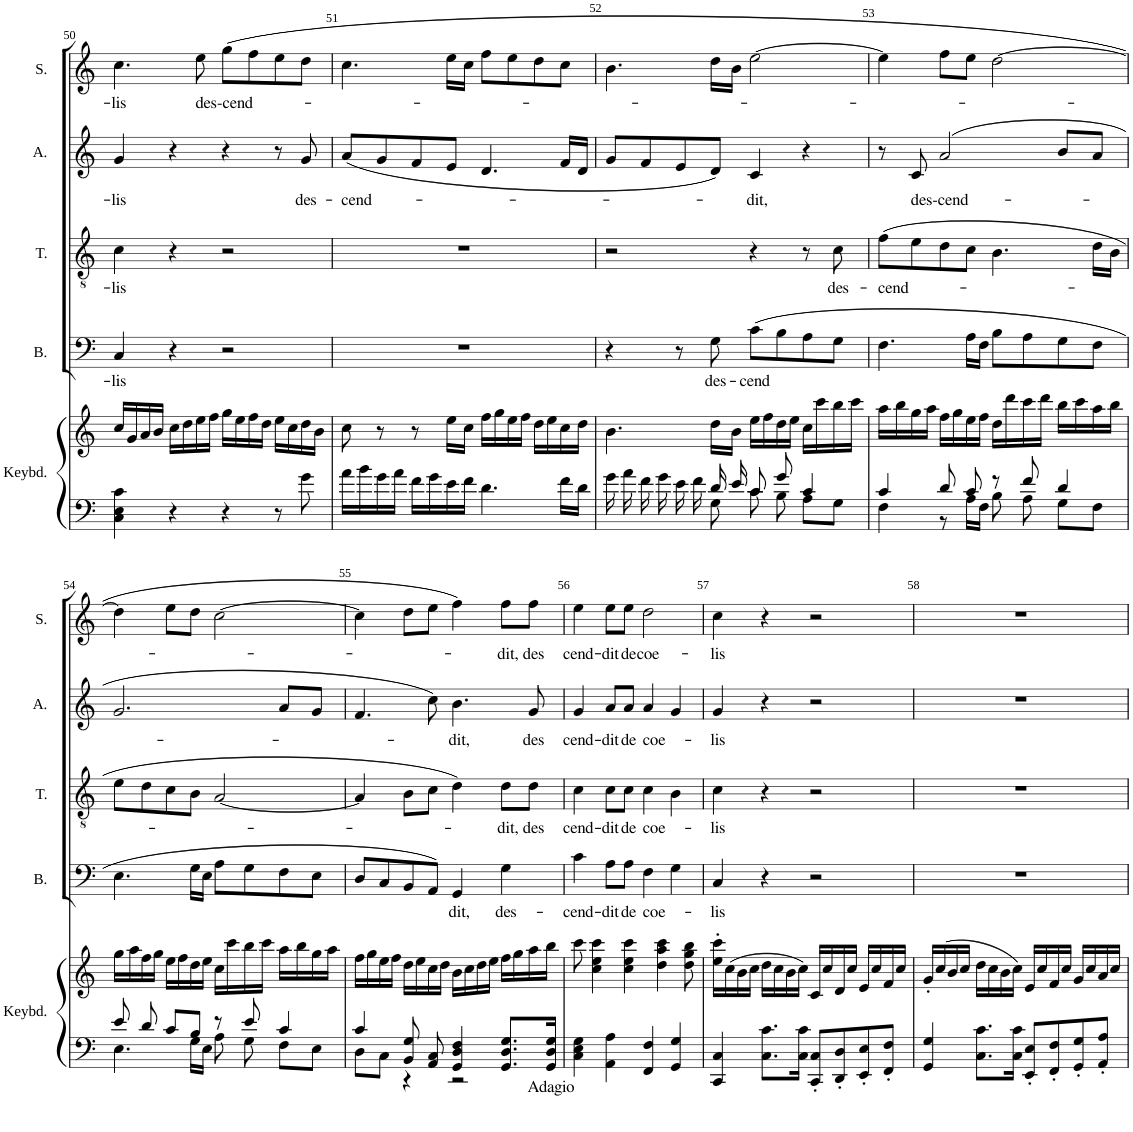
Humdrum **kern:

**kern	**text	**kern	**kern	**text	**kern	**text	**kern	**text	**kern	**text
*part5	*part5	*part5	*part4	*part4	*part3	*part3	*part2	*part2	*part1	*part1
*staff6	*staff6	*staff5	*staff4	*staff4	*staff3	*staff3	*staff2	*staff2	*staff1	*staff1
*I"Keyboard	*	*	*I"Bass	*	*I"Tenor	*	*I"Alto	*	*I"Soprano	*
*I'Keybd.	*	*	*I'B.	*	*I'T.	*	*I'A.	*	*I'S.	*
!!LO:PB:g=z
*clefF4	*	*clefG2	*clefF4	*	*clefGv2	*	*clefG2	*	*clefG2	*
*k[]	*	*k[]	*k[]	*	*k[]	*	*k[]	*	*k[]	*
*M4/4	*	*M4/4	*M4/4	*	*M4/4	*	*M4/4	*	*M4/4	*
*met(c)	*	*met(c)	*met(c)	*	*met(c)	*	*met(c)	*	*met(c)	*
=50	=50	=50	=50	=50	=50	=50	=50	=50	=50	=50
!	!	!	!	!LO:LY:b	!	!LO:LY:b	!	!LO:LY:b	!	!LO:LY:b
4C\ 4E\ 4c\	.	16cc/LL	4C/	-lis	4c\	-lis	4g/	-lis	4.cc\	-lis
.	.	16g/	.	.	.	.	.	.	.	.
.	.	16a/	.	.	.	.	.	.	.	.
.	.	16b/JJ	.	.	.	.	.	.	.	.
4r	.	16cc\LL	4r	.	4r	.	4r	.	.	.
.	.	16dd\	.	.	.	.	.	.	.	.
!	!	!	!	!	!	!	!	!	!	!LO:LY:b
.	.	16ee\	.	.	.	.	.	.	8ee\	des-cend-
.	.	16ff\JJ	.	.	.	.	.	.	.	.
4r	.	16gg\LL	2r	.	2r	.	4r	.	(8gg\L	.
.	.	16ee\	.	.	.	.	.	.	.	.
.	.	16ff\	.	.	.	.	.	.	8ff\	.
.	.	16dd\JJ	.	.	.	.	.	.	.	.
8r	.	16ee\LL	.	.	.	.	8r	.	8ee\	.
.	.	16cc\	.	.	.	.	.	.	.	.
!	!	!	!	!	!	!	!	!LO:LY:b	!	!
8g\	.	16dd\	.	.	.	.	8g/	des-	8dd\J	.
.	.	16b\JJ	.	.	.	.	.	.	.	.
=51	=51	=51	=51	=51	=51	=51	=51	=51	=51	=51
!	!	!	!	!	!	!	!	!LO:LY:b	!	!
16a\LL	.	8cc\	1r	.	1r	.	(8a/L	-cend-	4.cc\	.
16b\	.	.	.	.	.	.	.	.	.	.
16g\	.	8r	.	.	.	.	8g/	.	.	.
16a\JJ	.	.	.	.	.	.	.	.	.	.
16f\LL	.	8r	.	.	.	.	8f/	.	.	.
16g\	.	.	.	.	.	.	.	.	.	.
16e\	.	16ee\LL	.	.	.	.	8e/J	.	16ee\LL	.
16f\JJ	.	16cc\JJ	.	.	.	.	.	.	16cc\JJ	.
4.d\	.	16ff\LL	.	.	.	.	4.d/	.	8ff\L	.
.	.	16gg\	.	.	.	.	.	.	.	.
.	.	16ee\	.	.	.	.	.	.	8ee\	.
.	.	16ff\JJ	.	.	.	.	.	.	.	.
.	.	16dd\LL	.	.	.	.	.	.	8dd\	.
.	.	16ee\	.	.	.	.	.	.	.	.
16f\LL	.	16cc\	.	.	.	.	16f/LL	.	8cc\J	.
16d\JJ	.	16dd\JJ	.	.	.	.	16d/JJ	.	.	.
=52	=52	=52	=52	=52	=52	=52	=52	=52	=52	=52
*^	*	*	*	*	*	*	*	*	*	*
16g\	4ryy	.	4.b\	4r	.	2r	.	8g/L	.	4.b\	.
16a\	.	.	.	.	.	.	.	.	.	.	.
16f\	.	.	.	.	.	.	.	8f/	.	.	.
16g\	.	.	.	.	.	.	.	.	.	.	.
16e\	8ryy	.	.	8r	.	.	.	8e/	.	.	.
16f\	.	.	.	.	.	.	.	.	.	.	.
!	!	!	!	!	!LO:LY:b	!	!	!	!	!	!
16d/	8G\	.	16dd\LL	8G\	des-	.	.	8d/J)	.	16dd\LL	.
16e/	.	.	16b\JJ	.	.	.	.	.	.	16b\JJ	.
!	!	!	!	!	!LO:LY:b	!	!	!	!LO:LY:b	!	!
8c/	8c\	.	16ee\LL	(8c\L	-cend	4r	.	4c/	-dit,	[2ee\	.
.	.	.	16ff\	.	.	.	.	.	.	.	.
8g/	8B\	.	16dd\	8B\	.	.	.	.	.	.	.
.	.	.	16ee\JJ	.	.	.	.	.	.	.	.
4c/	8A\L	.	16cc\LL	8A\	.	8r	.	4r	.	.	.
.	.	.	16ccc\	.	.	.	.	.	.	.	.
!	!	!	!	!	!	!	!LO:LY:b	!	!	!	!
.	8G\J	.	16bb\	8G\J	.	8c\	des-	.	.	.	.
.	.	.	16ccc\JJ	.	.	.	.	.	.	.	.
=53	=53	=53	=53	=53	=53	=53	=53	=53	=53	=53	=53
!	!	!	!	!	!	!	!LO:LY:b	!	!	!	!
4c/	4F\	.	16aa\LL	4.F\	.	(8f\L	-cend-	8r	.	4ee\]	.
.	.	.	16bb\	.	.	.	.	.	.	.	.
!	!	!	!	!	!	!	!	!	!LO:LY:b	!	!
.	.	.	16gg\	.	.	8e\	.	8c/	des-cend-	.	.
.	.	.	16aa\JJ	.	.	.	.	.	.	.	.
8d/	8r	.	16ff\LL	.	.	8d\	.	(2a/	.	8ff\L	.
.	.	.	16gg\	.	.	.	.	.	.	.	.
8c/	16A\LL	.	16ee\	16A\LL	.	8c\J	.	.	.	8ee\J	.
.	16F\JJ	.	16ff\JJ	16F\JJ	.	.	.	.	.	.	.
8r	8B\	.	16dd\LL	8B\L	.	4.B\	.	.	.	[2dd\	.
.	.	.	16ddd\	.	.	.	.	.	.	.	.
8f/	8A\	.	16ccc\	8A\	.	.	.	.	.	.	.
.	.	.	16ddd\JJ	.	.	.	.	.	.	.	.
4d/	8G\L	.	16bb\LL	8G\	.	.	.	8b/L	.	.	.
.	.	.	16ccc\	.	.	.	.	.	.	.	.
.	8F\J	.	16aa\	8F\J	.	16d\LL	.	8a/J	.	.	.
.	.	.	16bb\JJ	.	.	16B\JJ	.	.	.	.	.
!!LO:LB:g=z
=54	=54	=54	=54	=54	=54	=54	=54	=54	=54	=54	=54
8e/	4.E\	.	16gg\LL	4.E\	.	8e\L	.	2.g/	.	4dd\]	.
.	.	.	16aa\	.	.	.	.	.	.	.	.
8d/	.	.	16ff\	.	.	8d\	.	.	.	.	.
.	.	.	16gg\JJ	.	.	.	.	.	.	.	.
8c/L	.	.	16ee\LL	.	.	8c\	.	.	.	8ee\L	.
.	.	.	16ff\	.	.	.	.	.	.	.	.
8B/J	16G\LL	.	16dd\	16G\LL	.	8B\J	.	.	.	8dd\J	.
.	16E\JJ	.	16ee\JJ	16E\JJ	.	.	.	.	.	.	.
8r	8A\	.	16cc\LL	8A\L	.	[2A/	.	.	.	[2cc\	.
.	.	.	16ccc\	.	.	.	.	.	.	.	.
8e/	8G\	.	16bb\	8G\	.	.	.	.	.	.	.
.	.	.	16ccc\JJ	.	.	.	.	.	.	.	.
4c/	8F\L	.	16aa\LL	8F\	.	.	.	8a/L	.	.	.
.	.	.	16bb\	.	.	.	.	.	.	.	.
.	8E\J	.	16gg\	8E\J	.	.	.	8g/J	.	.	.
.	.	.	16aa\JJ	.	.	.	.	.	.	.	.
=55	=55	=55	=55	=55	=55	=55	=55	=55	=55	=55	=55
4c/	8D\L	.	16ff\LL	8D/L	.	4A/]	.	4.f/	.	4cc\]	.
.	.	.	16gg\	.	.	.	.	.	.	.	.
.	8C\J	.	16ee\	8C/	.	.	.	.	.	.	.
.	.	.	16ff\JJ	.	.	.	.	.	.	.	.
8BB/ 8G/	4r	.	16dd\LL	8BB/	.	8B\L	.	.	.	8dd\L	.
.	.	.	16ee\	.	.	.	.	.	.	.	.
8AA/ 8C/	.	.	16cc\	8AA/J)	.	8c\J	.	8cc\)	.	8ee\J	.
.	.	.	16dd\JJ	.	.	.	.	.	.	.	.
!	!	!	!	!	!LO:LY:b	!	!	!	!LO:LY:b	!	!
4GG/ 4D/ 4F/	2r	.	16b\LL	4GG/	dit,	4d\)	.	4.b\	-dit,	4ff\)	.
.	.	.	16cc\	.	.	.	.	.	.	.	.
.	.	.	16dd\	.	.	.	.	.	.	.	.
.	.	.	16ee\JJ	.	.	.	.	.	.	.	.
!	!	!	!	!	!LO:LY:b	!	!LO:LY:b	!	!	!	!LO:LY:b
8.GG/ 8.D/ 8.G/L	.	.	16ff\LL	4G\	des-	8d\L	-dit,	.	.	8ff\L	-dit,
.	.	.	16gg\	.	.	.	.	.	.	.	.
!	!	!	!	!	!	!	!LO:LY:b	!	!LO:LY:b	!	!LO:LY:b
.	.	.	16aa\	.	.	8d\J	des	8g/	des	8ff\J	des
!	!	!LO:LY:b	!	!	!	!	!	!	!	!	!
16GG/ 16D/ 16G/Jk	.	Adagio	16bb\JJ	.	.	.	.	.	.	.	.
*v	*v	*	*	*	*	*	*	*	*	*	*
=56	=56	=56	=56	=56	=56	=56	=56	=56	=56	=56
!	!	!	!	!LO:LY:b	!	!LO:LY:b	!	!LO:LY:b	!	!LO:LY:b
4C\ 4E\ 4G\	.	8ccc\	4c\	-cend-	4c\	cend-	4g/	cend-	4ee\	cend-
.	.	4cc\ 4ee\ 4ccc\	.	.	.	.	.	.	.	.
!	!	!	!	!LO:LY:b	!	!LO:LY:b	!	!LO:LY:b	!	!LO:LY:b
4AA\ 4A\	.	.	8A\L	-dit	8c\L	-dit	8a/L	-dit	8ee\L	-dit
!	!	!	!	!LO:LY:b	!	!LO:LY:b	!	!LO:LY:b	!	!LO:LY:b
.	.	4cc\ 4ee\ 4ccc\	8A\J	de	8c\J	de	8a/J	de	8ee\J	de
!	!	!	!	!LO:LY:b	!	!LO:LY:b	!	!LO:LY:b	!	!LO:LY:b
4FF/ 4F/	.	.	4F\	coe-	4c\	coe-	4a/	coe-	2dd\	coe-
.	.	4dd\ 4aa\ 4ccc\	.	.	.	.	.	.	.	.
4GG/ 4G/	.	.	4G\	.	4B\	.	4g/	.	.	.
.	.	8dd\ 8gg\ 8bb\	.	.	.	.	.	.	.	.
=57	=57	=57	=57	=57	=57	=57	=57	=57	=57	=57
!	!	!	!	!LO:LY:b	!	!LO:LY:b	!	!LO:LY:b	!	!LO:LY:b
4CC/ 4C/	.	16ee\' 16ccc\'LL	4C/	-lis	4c\	-lis	4g/	-lis	4cc\	-lis
.	.	(16cc\	.	.	.	.	.	.	.	.
.	.	16b\	.	.	.	.	.	.	.	.
.	.	16cc\JJ	.	.	.	.	.	.	.	.
8.C\ 8.c\L	.	16dd\LL	4r	.	4r	.	4r	.	4r	.
.	.	16cc\	.	.	.	.	.	.	.	.
.	.	16b\	.	.	.	.	.	.	.	.
16C\ 16c\Jk	.	16cc\JJ)	.	.	.	.	.	.	.	.
8CC/' 8C/'L	.	16c/LL	2r	.	2r	.	2r	.	2r	.
.	.	16cc/	.	.	.	.	.	.	.	.
8DD/' 8D/'	.	16d/	.	.	.	.	.	.	.	.
.	.	16cc/JJ	.	.	.	.	.	.	.	.
8EE/' 8E/'	.	16e/LL	.	.	.	.	.	.	.	.
.	.	16cc/	.	.	.	.	.	.	.	.
8FF/' 8F/'J	.	16f/	.	.	.	.	.	.	.	.
.	.	16cc/JJ	.	.	.	.	.	.	.	.
=58	=58	=58	=58	=58	=58	=58	=58	=58	=58	=58
4GG/ 4G/	.	16g'/LL	1r	.	1r	.	1r	.	1r	.
.	.	(16cc/	.	.	.	.	.	.	.	.
.	.	16b/	.	.	.	.	.	.	.	.
.	.	16cc/JJ	.	.	.	.	.	.	.	.
8.C\ 8.c\L	.	16dd\LL	.	.	.	.	.	.	.	.
.	.	16cc\	.	.	.	.	.	.	.	.
.	.	16b\	.	.	.	.	.	.	.	.
16C\ 16c\Jk	.	16cc\JJ)	.	.	.	.	.	.	.	.
8EE/' 8E/'L	.	16e/LL	.	.	.	.	.	.	.	.
.	.	16cc/	.	.	.	.	.	.	.	.
8FF/' 8F/'	.	16f/	.	.	.	.	.	.	.	.
.	.	16cc/JJ	.	.	.	.	.	.	.	.
8GG/' 8G/'	.	16g/LL	.	.	.	.	.	.	.	.
.	.	16cc/	.	.	.	.	.	.	.	.
8AA/' 8A/'J	.	16a/	.	.	.	.	.	.	.	.
.	.	16cc/JJ	.	.	.	.	.	.	.	.
=	=	=	=	=	=	=	=	=	=	=
*-	*-	*-	*-	*-	*-	*-	*-	*-	*-	*-
